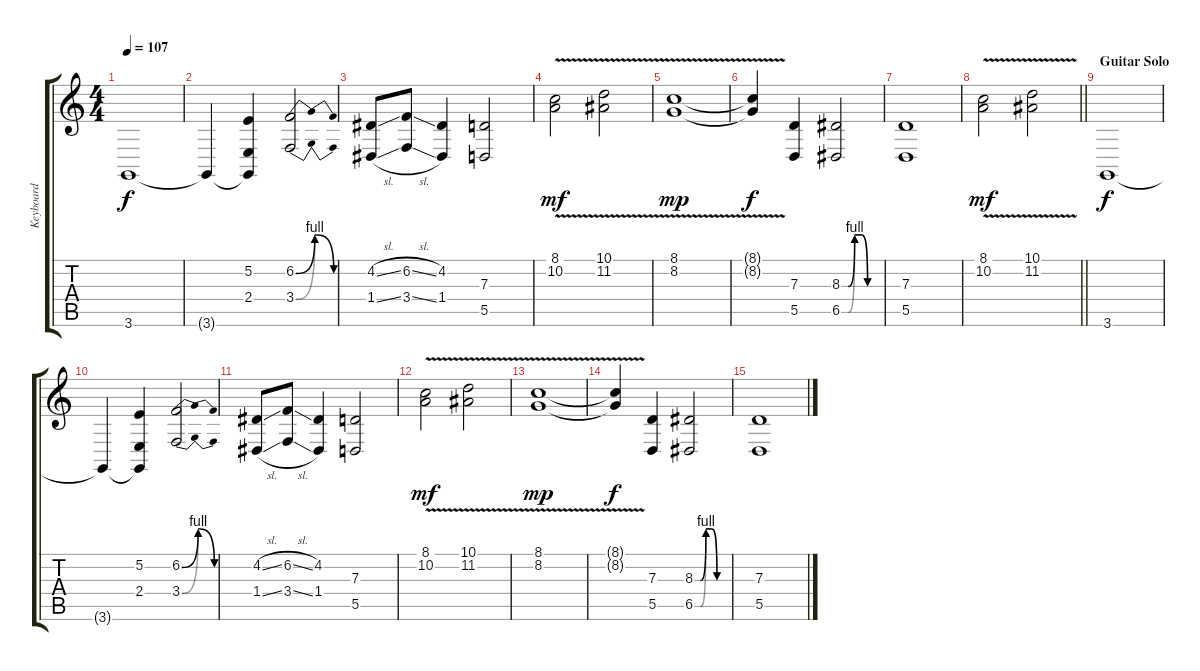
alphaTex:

\track ("Keyboard" "Keyboard") {instrument electricpiano2}
\staff {score tabs}
\tuning (E4 B3 G3 D3 A2 E2) {hide}
\ts (4 4)
\tempo 107
\clef g2
\ks c
3.6.1{dy f} |
3.6{t}.4 (5.2 2.4 3.6{t}).4 (6.2{be (bendrelease 0 0 45 4 45 4 60 0)} 3.4{be (bendrelease 0 0 45 4 45 4 60 0)}).2 |
(4.2{sl} 1.4{sl}).8 (6.2{sl} 3.4{sl}).8 (4.2 1.4).4 (7.3 5.5).2 |
(8.1{v} 10.2).2{dy mf} (10.1{v} 11.2).2 |
(8.1{v} 8.2{v}).1{dy mp} |
(8.1{t} 8.2{t}).4{dy f} (7.3 5.5).4 (8.3{be (custom 0 0 10 0 20 4 30 4 40 0 60 0)} 6.5{be (custom 0 0 10 0 20 4 30 4 40 0 60 0)}).2 |
(7.3 5.5).1 |
\barLineRight lightlight
(8.1{v} 10.2).2{dy mf} (10.1{v} 11.2).2 |
\section ("" "Guitar Solo")
3.6.1{dy f} |
3.6{t}.4 (5.2 2.4 3.6{t}).4 (6.2{be (bendrelease 0 0 45 4 45 4 60 0)} 3.4{be (bendrelease 0 0 45 4 45 4 60 0)}).2 |
(4.2{sl} 1.4{sl}).8 (6.2{sl} 3.4{sl}).8 (4.2 1.4).4 (7.3 5.5).2 |
(8.1{v} 10.2).2{dy mf} (10.1{v} 11.2).2 |
(8.1{v} 8.2{v}).1{dy mp} |
(8.1{t} 8.2{t}).4{dy f} (7.3 5.5).4 (8.3{be (custom 0 0 10 0 20 4 30 4 40 0 60 0)} 6.5{be (custom 0 0 10 0 20 4 30 4 40 0 60 0)}).2 |
(7.3 5.5).1
